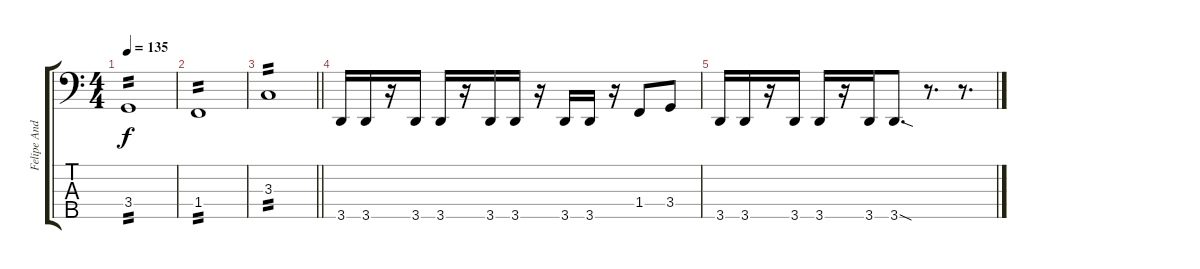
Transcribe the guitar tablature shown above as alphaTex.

\track ("Felipe Andreoli" "Felipe And") {instrument electricbassfinger}
\staff {score tabs}
\tuning (G2 D2 A1 E1 B0) {hide}
\ts (4 4)
\tempo 135
\clef f4
\ks c
3.4.1{tp 2 dy f} |
1.4.1{tp 2} |
\barLineRight lightlight
3.3.1{tp 2} |
3.5.16 3.5.16 r.16 3.5.16 3.5.16 r.16 3.5.16 3.5.16 r.16 3.5.16 3.5.16 r.16 1.4.8 3.4.8 |
3.5.16 3.5.16 r.16 3.5.16 3.5.16 r.16 3.5.16 3.5{sod}.8{d} r.8{d} r.8{d}
